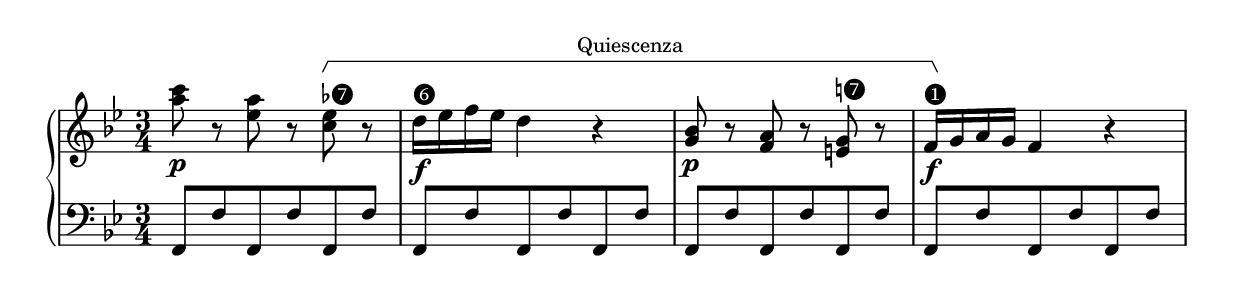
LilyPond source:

\version "2.22.2"
\include "../../stylesheets/annotation.ly"
\paper {
  page-breaking = #ly:one-line-auto-height-breaking
}

\include "../../stylesheets/typography.ly"
\score {
  \new PianoStaff <<
    \new Staff \relative c' {
      \clef "treble" \time 3/4 \key bes \major
      <c'' a>8 \p r <a es> r <es c> \quiescenza \mties r |
      d16 \mla \f es f es d4 r |
      <bes g>8 \p r <a f> r <g e> \mtina r |
      f16 \mdo \stopGroup \f g a g f4 r |
    }
    \new Staff \relative c {
      \clef "bass" \time 3/4 \key bes \major
      f,8 f' f, f' f, f' |
      f,8 f' f, f' f, f' |
      f,8 f' f, f' f, f' |
      f,8 f' f, f' f, f' |
    }
  >>
}
